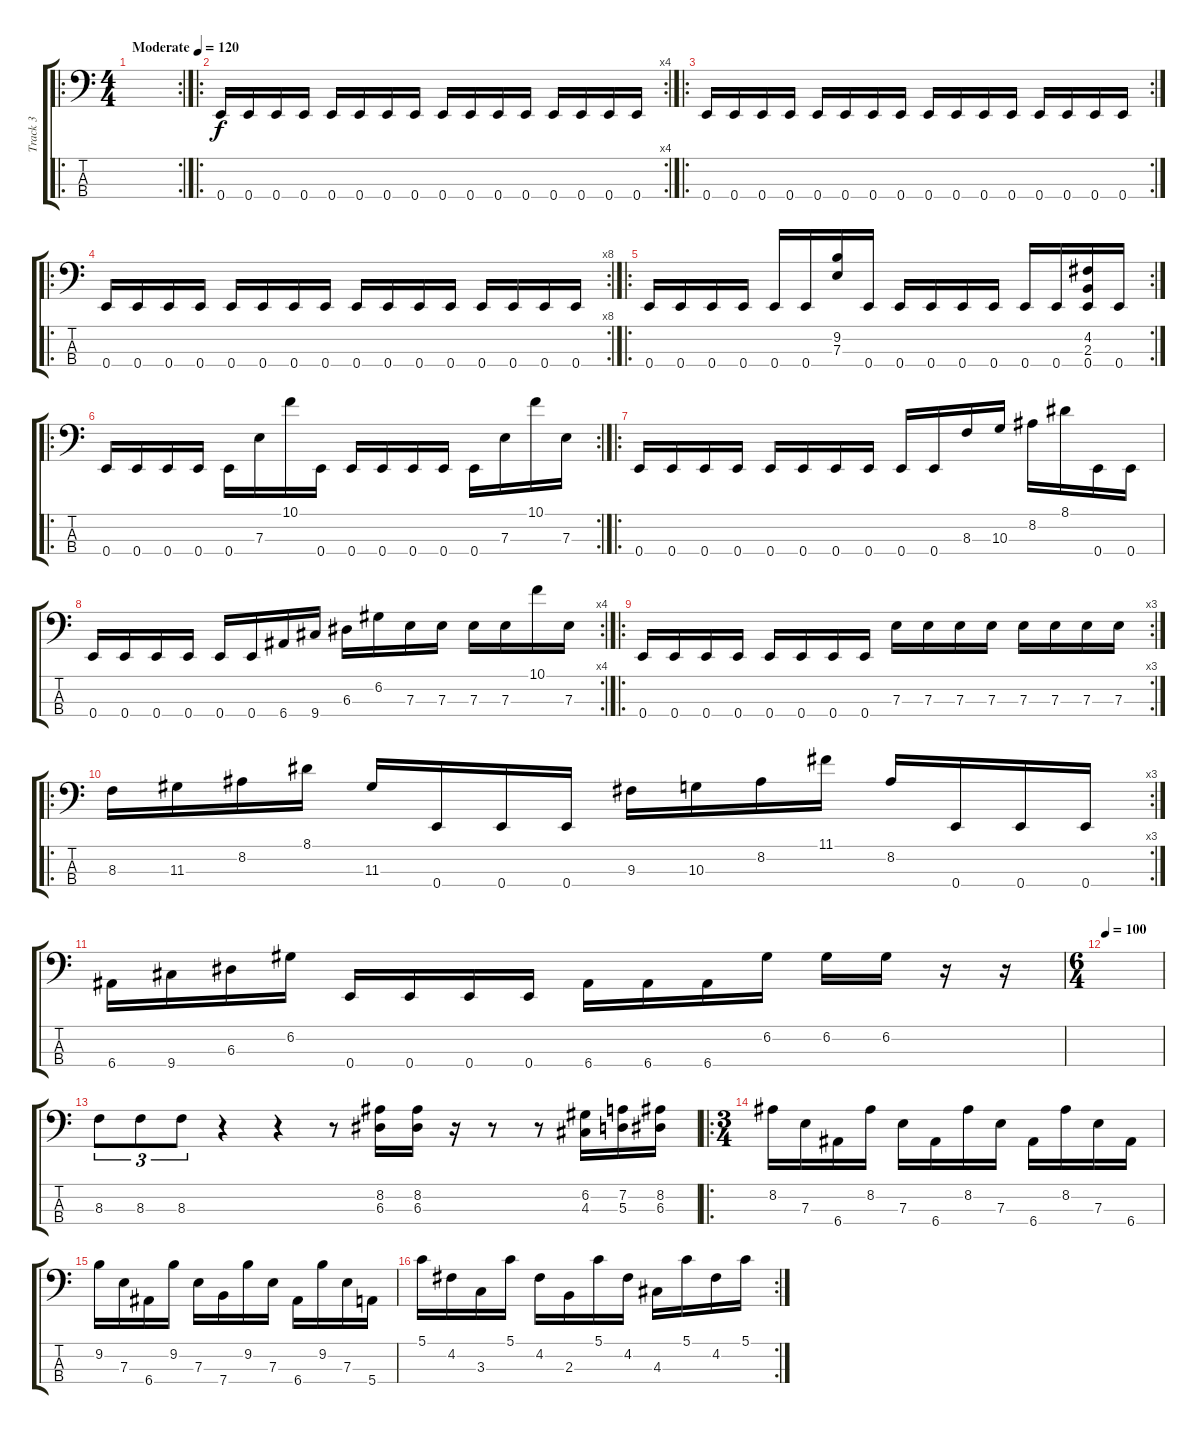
\track ("Track 3" "Track 3") {instrument electricbassfinger}
\staff {score tabs}
\tuning (G2 D2 A1 E1) {hide}
\ro
\rc 2
\ts (4 4)
\tempo (120 "Moderate")
\clef f4
\ks c
|
\ro
\rc 4
0.4.16 0.4.16 0.4.16 0.4.16 0.4.16 0.4.16 0.4.16 0.4.16 0.4.16 0.4.16 0.4.16 0.4.16 0.4.16 0.4.16 0.4.16 0.4.16 |
\ro
\rc 2
0.4.16 0.4.16 0.4.16 0.4.16 0.4.16 0.4.16 0.4.16 0.4.16 0.4.16 0.4.16 0.4.16 0.4.16 0.4.16 0.4.16 0.4.16 0.4.16 |
\ro
\rc 8
0.4.16 0.4.16 0.4.16 0.4.16 0.4.16 0.4.16 0.4.16 0.4.16 0.4.16 0.4.16 0.4.16 0.4.16 0.4.16 0.4.16 0.4.16 0.4.16 |
\ro
\rc 2
0.4.16 0.4.16 0.4.16 0.4.16 0.4.16 0.4.16 (9.2 7.3).16 0.4.16 0.4.16 0.4.16 0.4.16 0.4.16 0.4.16 0.4.16 (4.2 2.3 0.4).16 0.4.16 |
\ro
\rc 2
0.4.16 0.4.16 0.4.16 0.4.16 0.4.16 7.3.16 10.1.16 0.4.16 0.4.16 0.4.16 0.4.16 0.4.16 0.4.16 7.3.16 10.1.16 7.3.16 |
\ro
0.4.16 0.4.16 0.4.16 0.4.16 0.4.16 0.4.16 0.4.16 0.4.16 0.4.16 0.4.16 8.3.16 10.3.16 8.2.16 8.1.16 0.4.16 0.4.16 |
\rc 4
0.4.16 0.4.16 0.4.16 0.4.16 0.4.16 0.4.16 6.4.16 9.4.16 6.3.16 6.2.16 7.3.16 7.3.16 7.3.16 7.3.16 10.1.16 7.3.16 |
\ro
\rc 3
0.4.16 0.4.16 0.4.16 0.4.16 0.4.16 0.4.16 0.4.16 0.4.16 7.3.16 7.3.16 7.3.16 7.3.16 7.3.16 7.3.16 7.3.16 7.3.16 |
\ro
\rc 3
8.3.16 11.3.16 8.2.16 8.1.16 11.3.16 0.4.16 0.4.16 0.4.16 9.3.16 10.3.16 8.2.16 11.1.16 8.2.16 0.4.16 0.4.16 0.4.16 |
6.4.16 9.4.16 6.3.16 6.2.16 0.4.16 0.4.16 0.4.16 0.4.16 6.4.16 6.4.16 6.4.16 6.2.16 6.2.16 6.2.16 r.16 r.16 |
\ts (6 4)
\tempo 100
|
8.3.8{tu (3 2)} 8.3.8{tu (3 2)} 8.3.8{tu (3 2)} r.4 r.4 r.8 (8.2 6.3).16 (8.2 6.3).16 r.16 r.8 r.8 (6.2 4.3).16 (7.2 5.3).16 (8.2 6.3).16 |
\ro
\ts (3 4)
8.2.16 7.3.16 6.4.16 8.2.16 7.3.16 6.4.16 8.2.16 7.3.16 6.4.16 8.2.16 7.3.16 6.4.16 |
9.2.16 7.3.16 6.4.16 9.2.16 7.3.16 7.4.16 9.2.16 7.3.16 6.4.16 9.2.16 7.3.16 5.4.16 |
\rc 2
5.1.16 4.2.16 3.3.16 5.1.16 4.2.16 2.3.16 5.1.16 4.2.16 4.3.16 5.1.16 4.2.16 5.1.16
